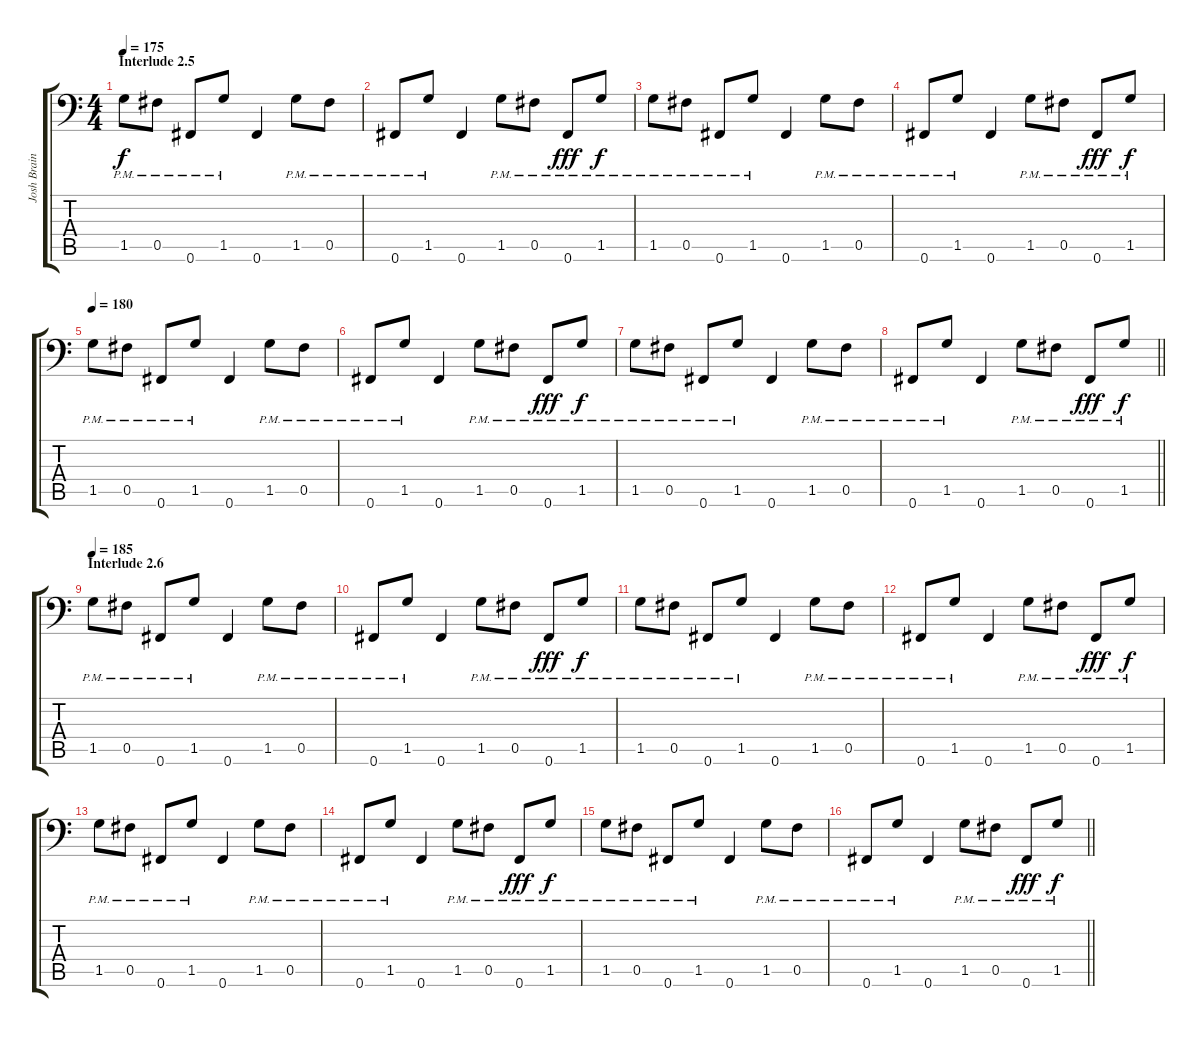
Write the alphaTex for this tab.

\track ("Josh Brainard" "Josh Brain") {instrument distortionguitar}
\staff {score tabs}
\tuning (Db4 Ab3 E3 B2 Gb2 Gb1) {hide}
\ts (4 4)
\section ("" "Interlude 2.5")
\tempo 175
\clef f4
\ks c
1.5{pm}.8{dy f} 0.5{pm}.8 0.6{pm}.8 1.5{pm}.8 0.6.4 1.5{pm}.8 0.5{pm}.8 |
0.6{pm}.8 1.5{pm}.8 0.6.4 1.5{pm}.8 0.5{pm}.8 0.6{pm}.8{dy fff} 1.5{pm}.8{dy f} |
1.5{pm}.8 0.5{pm}.8 0.6{pm}.8 1.5{pm}.8 0.6.4 1.5{pm}.8 0.5{pm}.8 |
0.6{pm}.8 1.5{pm}.8 0.6.4 1.5{pm}.8 0.5{pm}.8 0.6{pm}.8{dy fff} 1.5{pm}.8{dy f} |
\tempo 180
1.5{pm}.8 0.5{pm}.8 0.6{pm}.8 1.5{pm}.8 0.6.4 1.5{pm}.8 0.5{pm}.8 |
0.6{pm}.8 1.5{pm}.8 0.6.4 1.5{pm}.8 0.5{pm}.8 0.6{pm}.8{dy fff} 1.5{pm}.8{dy f} |
1.5{pm}.8 0.5{pm}.8 0.6{pm}.8 1.5{pm}.8 0.6.4 1.5{pm}.8 0.5{pm}.8 |
\barLineRight lightlight
0.6{pm}.8 1.5{pm}.8 0.6.4 1.5{pm}.8 0.5{pm}.8 0.6{pm}.8{dy fff} 1.5{pm}.8{dy f} |
\section ("" "Interlude 2.6")
\tempo 185
1.5{pm}.8 0.5{pm}.8 0.6{pm}.8 1.5{pm}.8 0.6.4 1.5{pm}.8 0.5{pm}.8 |
0.6{pm}.8 1.5{pm}.8 0.6.4 1.5{pm}.8 0.5{pm}.8 0.6{pm}.8{dy fff} 1.5{pm}.8{dy f} |
1.5{pm}.8 0.5{pm}.8 0.6{pm}.8 1.5{pm}.8 0.6.4 1.5{pm}.8 0.5{pm}.8 |
0.6{pm}.8 1.5{pm}.8 0.6.4 1.5{pm}.8 0.5{pm}.8 0.6{pm}.8{dy fff} 1.5{pm}.8{dy f} |
1.5{pm}.8 0.5{pm}.8 0.6{pm}.8 1.5{pm}.8 0.6.4 1.5{pm}.8 0.5{pm}.8 |
0.6{pm}.8 1.5{pm}.8 0.6.4 1.5{pm}.8 0.5{pm}.8 0.6{pm}.8{dy fff} 1.5{pm}.8{dy f} |
1.5{pm}.8 0.5{pm}.8 0.6{pm}.8 1.5{pm}.8 0.6.4 1.5{pm}.8 0.5{pm}.8 |
\barLineRight lightlight
0.6{pm}.8 1.5{pm}.8 0.6.4 1.5{pm}.8 0.5{pm}.8 0.6{pm}.8{dy fff} 1.5{pm}.8{dy f}
